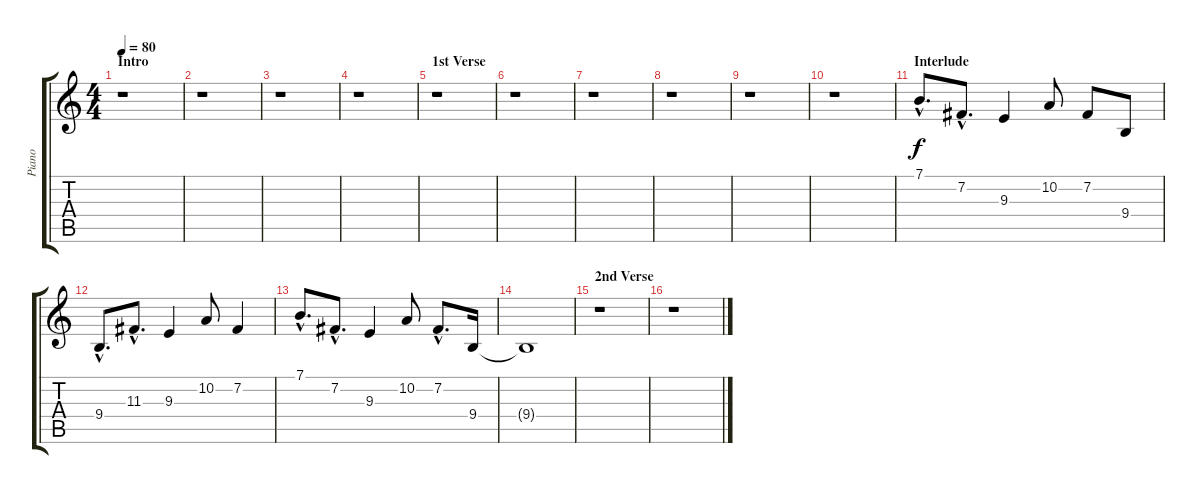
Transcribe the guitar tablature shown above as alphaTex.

\track ("Piano" "Piano") {instrument brightacousticpiano}
\staff {score tabs}
\tuning (E4 B3 G3 D3 A2 E2) {hide}
\ts (4 4)
\section ("" "Intro")
\tempo 80
\clef g2
\ks c
r.1{dy f instrument brightacousticpiano} |
r.1 |
r.1 |
r.1 |
\section ("" "1st Verse")
r.1 |
r.1 |
r.1 |
r.1 |
r.1 |
r.1 |
\section ("" "Interlude")
7.1{hac}.8{d} 7.2{hac}.8{d} 9.3.4 10.2.8 7.2.8 9.4.8 |
9.4{hac}.8{d} 11.3{hac}.8{d} 9.3.4 10.2.8 7.2.4 |
7.1{hac}.8{d} 7.2{hac}.8{d} 9.3.4 10.2.8 7.2{hac}.8{d} 9.4.16 |
9.4{t}.1 |
\section ("" "2nd Verse")
r.1 |
r.1
